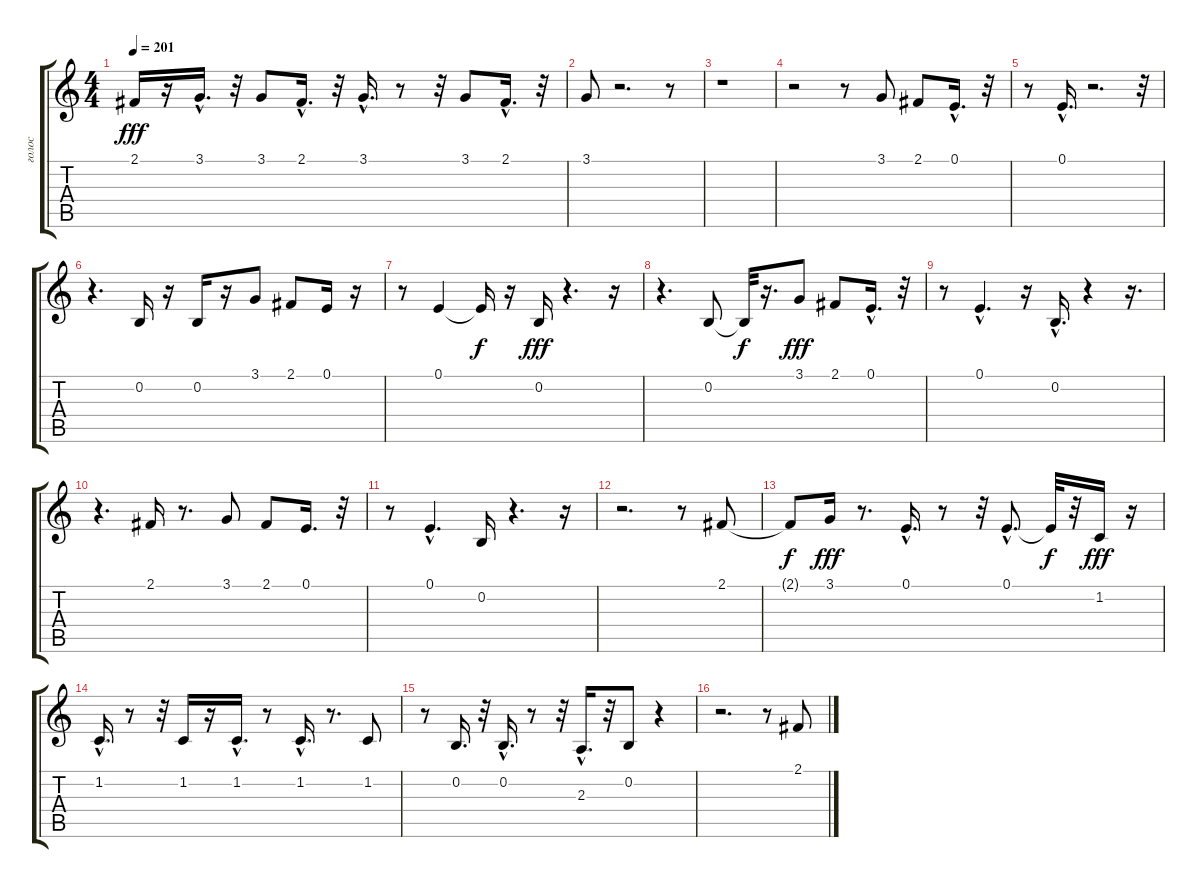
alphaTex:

\track ("голос" "голос") {instrument oboe}
\staff {score tabs}
\tuning (E4 B3 G3 D3 A2 E2) {hide}
\ts (4 4)
\tempo 201
\clef g2
\ks c
2.1.16{dy fff} r.16 3.1{hac}.16{d} r.32 3.1.8 2.1{hac}.16{d} r.32 3.1{hac}.16{d} r.8 r.32 3.1.8 2.1{hac}.16{d} r.32 |
3.1.8 r.2{d} r.8 |
r.1 |
r.2 r.8 3.1.8 2.1.8 0.1{hac}.16{d} r.32 |
r.8 0.1{hac}.16{d} r.2{d} r.32 |
r.4{d} 0.2.16 r.16 0.2.16 r.16 3.1.8 2.1.8 0.1.16 r.16 |
r.8 0.1.4 0.1{t}.16{dy f} r.16 0.2.16{dy fff} r.4{d} r.16 |
r.4{d} 0.2.8 0.2{t}.32{dy f} r.16{d} 3.1.8{dy fff} 2.1.8 0.1{hac}.16{d} r.32 |
r.8 0.1{hac}.4{d} r.16 0.2{hac}.16{d} r.4 r.16{d} |
r.4{d} 2.1.16 r.8{d} 3.1.8 2.1.8 0.1.16{d} r.32 |
r.8 0.1{hac}.4{d} 0.2.16 r.4{d} r.16 |
r.2{d} r.8 2.1.8 |
2.1{t}.8{dy f} 3.1.16{dy fff} r.8{d} 0.1{hac}.16{d} r.8 r.32 0.1{hac}.8{d} 0.1{t}.32{dy f} r.32 1.2.16{dy fff} r.16 |
1.2{hac}.16{d} r.8 r.32 1.2.16 r.16 1.2{hac}.16{d} r.8 1.2{hac}.16{d} r.8{d} 1.2.8 |
r.8 0.2.16{d} r.32 0.2{hac}.16{d} r.8 r.32 2.3{hac}.16{d} r.32 0.2.8 r.4 |
r.2{d} r.8 2.1.8
